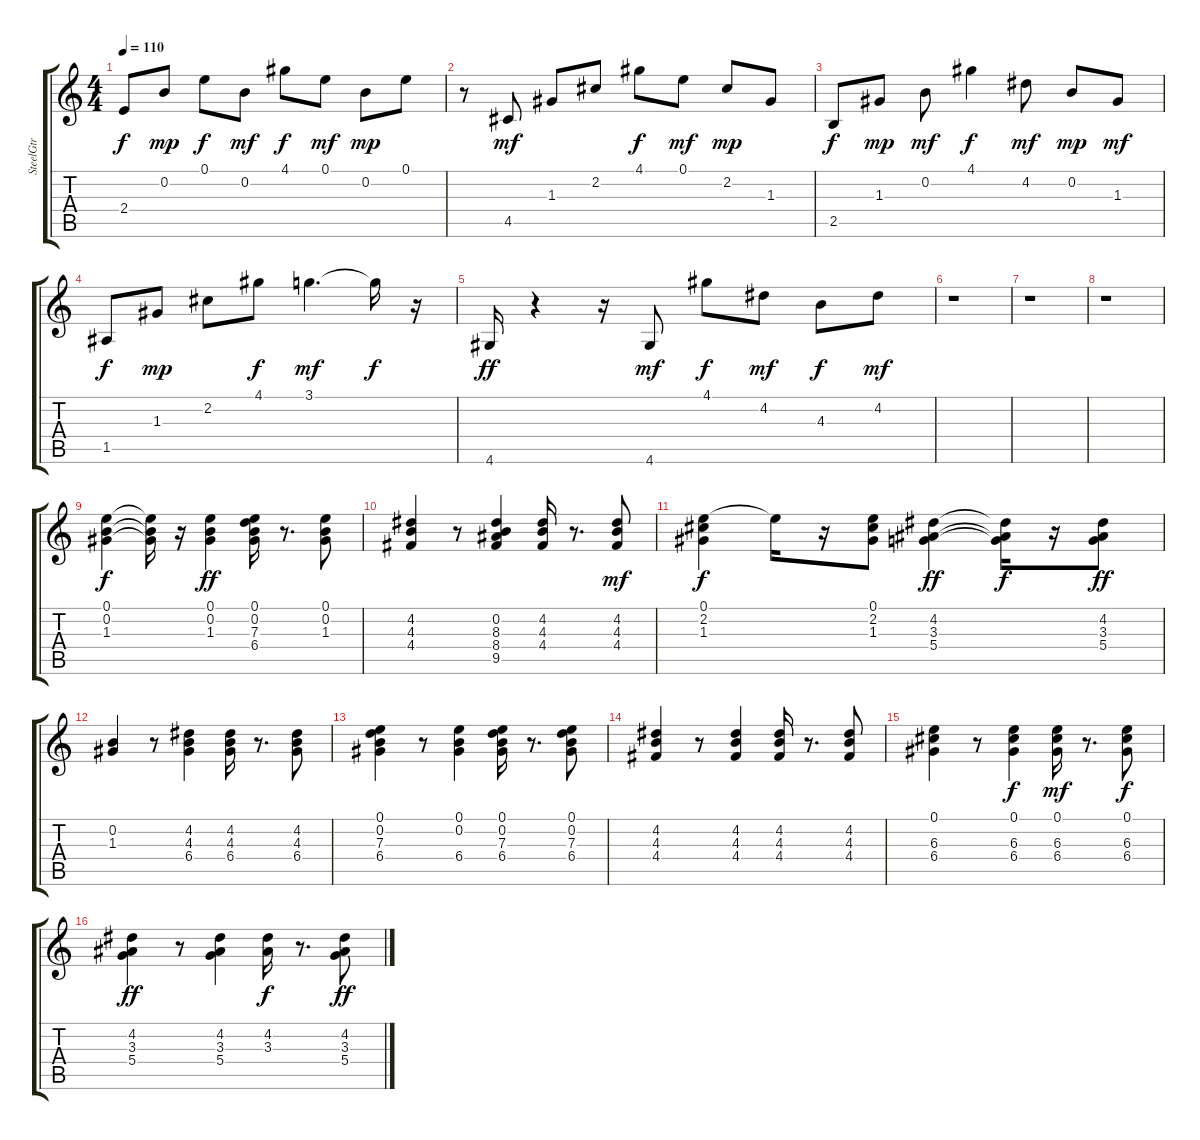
\track ("SteelGtr" "SteelGtr") {instrument acousticguitarsteel}
\staff {score tabs}
\tuning (E4 B3 G3 D3 A2 E2) {hide}
\ts (4 4)
\tempo 110
\clef g2
\ks c
2.4.8{dy f} 0.2.8{dy mp} 0.1.8{dy f} 0.2.8{dy mf} 4.1.8{dy f} 0.1.8{dy mf} 0.2.8{dy mp} 0.1.8 |
r.8 4.5.8{dy mf} 1.3.8 2.2.8 4.1.8{dy f} 0.1.8{dy mf} 2.2.8{dy mp} 1.3.8 |
2.5.8{dy f} 1.3.8{dy mp} 0.2.8{dy mf} 4.1.4{dy f} 4.2.8{dy mf} 0.2.8{dy mp} 1.3.8{dy mf} |
1.5.8{dy f} 1.3.8{dy mp} 2.2.8 4.1.8{dy f} 3.1.4{d dy mf} 3.1{t}.16{dy f} r.16 |
4.6.16{dy ff} r.4 r.16 4.6.8{dy mf} 4.1.8{dy f} 4.2.8{dy mf} 4.3.8{dy f} 4.2.8{dy mf} |
r.1 |
r.1 |
r.1 |
(0.1 0.2 1.3).4{dy f} (0.1{t} 0.2{t} 1.3{t}).16 r.16 (0.1 0.2 1.3).4{dy ff} (0.1 0.2 7.3 6.4).16 r.8{d} (0.1 0.2 1.3).8 |
(4.2 4.3 4.4).4 r.8 (0.2 8.3 8.4 9.5).4 (4.2 4.3 4.4).16 r.8{d} (4.2 4.3 4.4).8{dy mf} |
(0.1 2.2 1.3).4{dy f} 0.1{t}.16 r.16 (0.1 2.2 1.3).8 (4.2 3.3 5.4).4{dy ff} (4.2{t} 3.3{t} 5.4{t}).16{dy f} r.16 (4.2 3.3 5.4).8{dy ff} |
(0.2 1.3).4 r.8 (4.2 4.3 6.4).4 (4.2 4.3 6.4).16 r.8{d} (4.2 4.3 6.4).8 |
(0.1 0.2 7.3 6.4).4 r.8 (0.1 0.2 6.4).4 (0.1 0.2 7.3 6.4).16 r.8{d} (0.1 0.2 7.3 6.4).8 |
(4.2 4.3 4.4).4 r.8 (4.2 4.3 4.4).4 (4.2 4.3 4.4).16 r.8{d} (4.2 4.3 4.4).8 |
(0.1 6.3 6.4).4 r.8 (0.1 6.3 6.4).4{dy f} (0.1 6.3 6.4).16{dy mf} r.8{d} (0.1 6.3 6.4).8{dy f} |
(4.2 3.3 5.4).4{dy ff} r.8 (4.2 3.3 5.4).4 (4.2 3.3).16{dy f} r.8{d} (4.2 3.3 5.4).8{dy ff}
